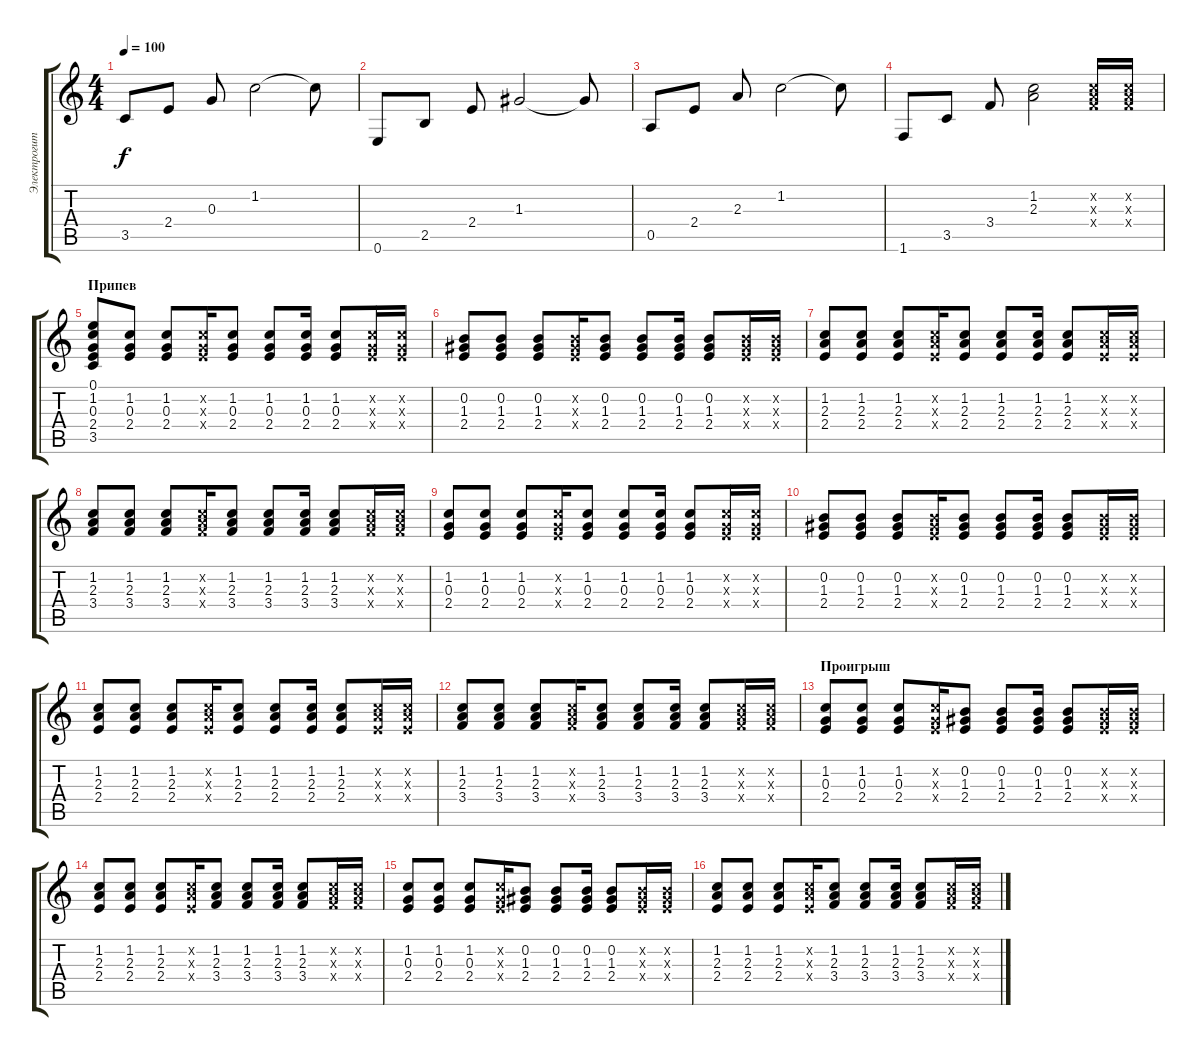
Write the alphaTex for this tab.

\track ("Электрогитара" "Электрогит") {instrument distortionguitar}
\staff {score tabs}
\tuning (E4 B3 G3 D3 A2 E2) {hide}
\ts (4 4)
\tempo 100
\clef g2
\ks c
3.5.8{dy f} 2.4.8 0.3.8 1.2.2 1.2{t}.8 |
0.6.8 2.5.8 2.4.8 1.3.2 1.3{t}.8 |
0.5.8 2.4.8 2.3.8 1.2.2 1.2{t}.8 |
1.6.8 3.5.8 3.4.8 (1.2 2.3).2 (1.2{x} 2.3{x} 3.4{x}).16 (1.2{x} 2.3{x} 3.4{x}).16 |
\section ("" "Припев")
(0.1 1.2 0.3 2.4 3.5).8 (1.2 0.3 2.4).8 (1.2 0.3 2.4).8 (1.2{x} 0.3{x} 2.4{x}).16 (1.2 0.3 2.4).8 (1.2 0.3 2.4).8 (1.2 0.3 2.4).16 (1.2 0.3 2.4).8 (1.2{x} 0.3{x} 2.4{x}).16 (1.2{x} 0.3{x} 2.4{x}).16 |
(0.2 1.3 2.4).8 (0.2 1.3 2.4).8 (0.2 1.3 2.4).8 (0.2{x} 1.3{x} 2.4{x}).16 (0.2 1.3 2.4).8 (0.2 1.3 2.4).8 (0.2 1.3 2.4).16 (0.2 1.3 2.4).8 (0.2{x} 1.3{x} 2.4{x}).16 (0.2{x} 1.3{x} 2.4{x}).16 |
(1.2 2.3 2.4).8 (1.2 2.3 2.4).8 (1.2 2.3 2.4).8 (1.2{x} 2.3{x} 2.4{x}).16 (1.2 2.3 2.4).8 (1.2 2.3 2.4).8 (1.2 2.3 2.4).16 (1.2 2.3 2.4).8 (1.2{x} 2.3{x} 2.4{x}).16 (1.2{x} 2.3{x} 2.4{x}).16 |
(1.2 2.3 3.4).8 (1.2 2.3 3.4).8 (1.2 2.3 3.4).8 (1.2{x} 2.3{x} 3.4{x}).16 (1.2 2.3 3.4).8 (1.2 2.3 3.4).8 (1.2 2.3 3.4).16 (1.2 2.3 3.4).8 (1.2{x} 2.3{x} 3.4{x}).16 (1.2{x} 2.3{x} 3.4{x}).16 |
(1.2 0.3 2.4).8 (1.2 0.3 2.4).8 (1.2 0.3 2.4).8 (1.2{x} 0.3{x} 2.4{x}).16 (1.2 0.3 2.4).8 (1.2 0.3 2.4).8 (1.2 0.3 2.4).16 (1.2 0.3 2.4).8 (1.2{x} 0.3{x} 2.4{x}).16 (1.2{x} 0.3{x} 2.4{x}).16 |
(0.2 1.3 2.4).8 (0.2 1.3 2.4).8 (0.2 1.3 2.4).8 (0.2{x} 1.3{x} 2.4{x}).16 (0.2 1.3 2.4).8 (0.2 1.3 2.4).8 (0.2 1.3 2.4).16 (0.2 1.3 2.4).8 (0.2{x} 1.3{x} 2.4{x}).16 (0.2{x} 1.3{x} 2.4{x}).16 |
(1.2 2.3 2.4).8 (1.2 2.3 2.4).8 (1.2 2.3 2.4).8 (1.2{x} 2.3{x} 2.4{x}).16 (1.2 2.3 2.4).8 (1.2 2.3 2.4).8 (1.2 2.3 2.4).16 (1.2 2.3 2.4).8 (1.2{x} 2.3{x} 2.4{x}).16 (1.2{x} 2.3{x} 2.4{x}).16 |
(1.2 2.3 3.4).8 (1.2 2.3 3.4).8 (1.2 2.3 3.4).8 (1.2{x} 2.3{x} 3.4{x}).16 (1.2 2.3 3.4).8 (1.2 2.3 3.4).8 (1.2 2.3 3.4).16 (1.2 2.3 3.4).8 (1.2{x} 2.3{x} 3.4{x}).16 (1.2{x} 2.3{x} 3.4{x}).16 |
\section ("" "Проигрыш")
(1.2 0.3 2.4).8 (1.2 0.3 2.4).8 (1.2 0.3 2.4).8 (1.2{x} 0.3{x} 2.4{x}).16 (0.2 1.3 2.4).8 (0.2 1.3 2.4).8 (0.2 1.3 2.4).16 (0.2 1.3 2.4).8 (0.2{x} 1.3{x} 2.4{x}).16 (0.2{x} 1.3{x} 2.4{x}).16 |
(1.2 2.3 2.4).8 (1.2 2.3 2.4).8 (1.2 2.3 2.4).8 (1.2{x} 2.3{x} 2.4{x}).16 (1.2 2.3 3.4).8 (1.2 2.3 3.4).8 (1.2 2.3 3.4).16 (1.2 2.3 3.4).8 (1.2{x} 2.3{x} 3.4{x}).16 (1.2{x} 2.3{x} 3.4{x}).16 |
(1.2 0.3 2.4).8 (1.2 0.3 2.4).8 (1.2 0.3 2.4).8 (1.2{x} 0.3{x} 2.4{x}).16 (0.2 1.3 2.4).8 (0.2 1.3 2.4).8 (0.2 1.3 2.4).16 (0.2 1.3 2.4).8 (0.2{x} 1.3{x} 2.4{x}).16 (0.2{x} 1.3{x} 2.4{x}).16 |
(1.2 2.3 2.4).8 (1.2 2.3 2.4).8 (1.2 2.3 2.4).8 (1.2{x} 2.3{x} 2.4{x}).16 (1.2 2.3 3.4).8 (1.2 2.3 3.4).8 (1.2 2.3 3.4).16 (1.2 2.3 3.4).8 (1.2{x} 2.3{x} 3.4{x}).16 (1.2{x} 2.3{x} 3.4{x}).16
